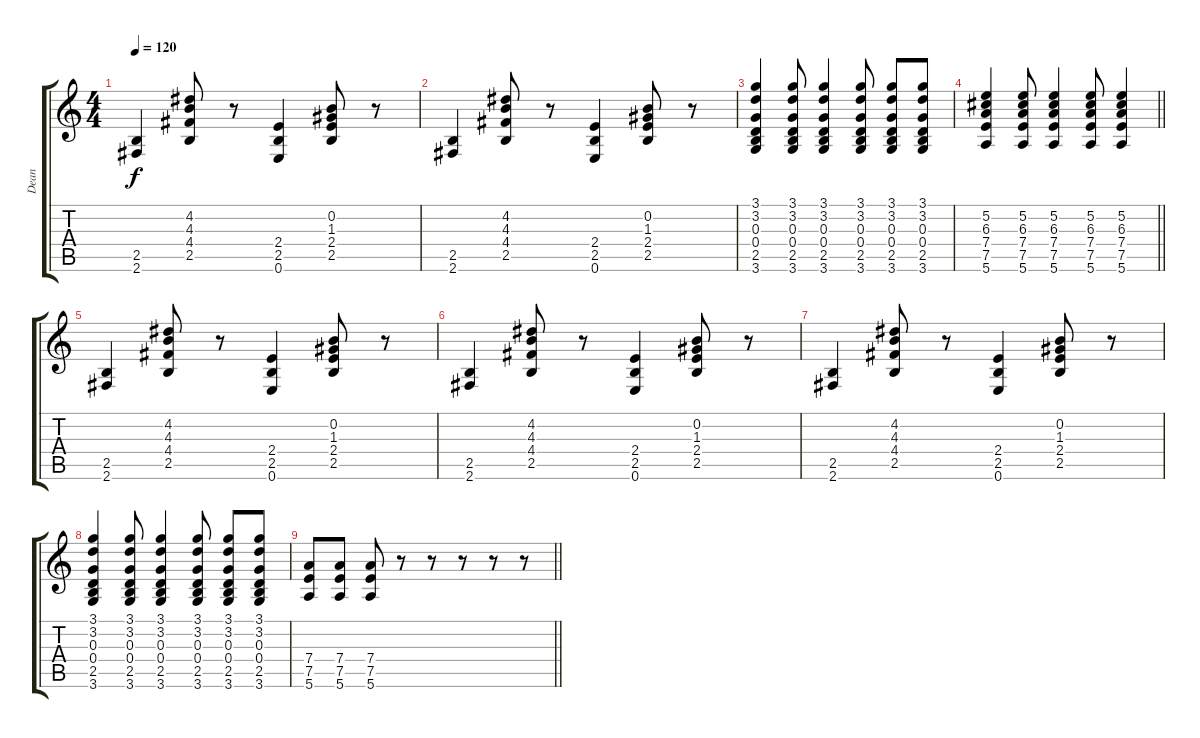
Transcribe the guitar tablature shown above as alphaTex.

\track ("Dean" "Dean") {instrument electricguitarclean}
\staff {score tabs}
\tuning (E4 B3 G3 D3 A2 E2) {hide}
\ts (4 4)
\tempo 120
\clef g2
\ks c
(2.5 2.6).4{dy f} (4.2 4.3 4.4 2.5).8 r.8 (2.4 2.5 0.6).4 (0.2 1.3 2.4 2.5).8 r.8 |
(2.5 2.6).4 (4.2 4.3 4.4 2.5).8 r.8 (2.4 2.5 0.6).4 (0.2 1.3 2.4 2.5).8 r.8 |
(3.1 3.2 0.3 0.4 2.5 3.6).4 (3.1 3.2 0.3 0.4 2.5 3.6).8 (3.1 3.2 0.3 0.4 2.5 3.6).4 (3.1 3.2 0.3 0.4 2.5 3.6).8 (3.1 3.2 0.3 0.4 2.5 3.6).8 (3.1 3.2 0.3 0.4 2.5 3.6).8 |
\barLineRight lightlight
(5.2 6.3 7.4 7.5 5.6).4 (5.2 6.3 7.4 7.5 5.6).8 (5.2 6.3 7.4 7.5 5.6).4 (5.2 6.3 7.4 7.5 5.6).8 (5.2 6.3 7.4 7.5 5.6).4 |
\section ("" "")
(2.5 2.6).4 (4.2 4.3 4.4 2.5).8 r.8 (2.4 2.5 0.6).4 (0.2 1.3 2.4 2.5).8 r.8 |
(2.5 2.6).4 (4.2 4.3 4.4 2.5).8 r.8 (2.4 2.5 0.6).4 (0.2 1.3 2.4 2.5).8 r.8 |
(2.5 2.6).4 (4.2 4.3 4.4 2.5).8 r.8 (2.4 2.5 0.6).4 (0.2 1.3 2.4 2.5).8 r.8 |
(3.1 3.2 0.3 0.4 2.5 3.6).4 (3.1 3.2 0.3 0.4 2.5 3.6).8 (3.1 3.2 0.3 0.4 2.5 3.6).4 (3.1 3.2 0.3 0.4 2.5 3.6).8 (3.1 3.2 0.3 0.4 2.5 3.6).8 (3.1 3.2 0.3 0.4 2.5 3.6).8 |
\barLineRight lightlight
(7.4 7.5 5.6).8 (7.4 7.5 5.6).8 (7.4 7.5 5.6).8 r.8 r.8 r.8 r.8 r.8
